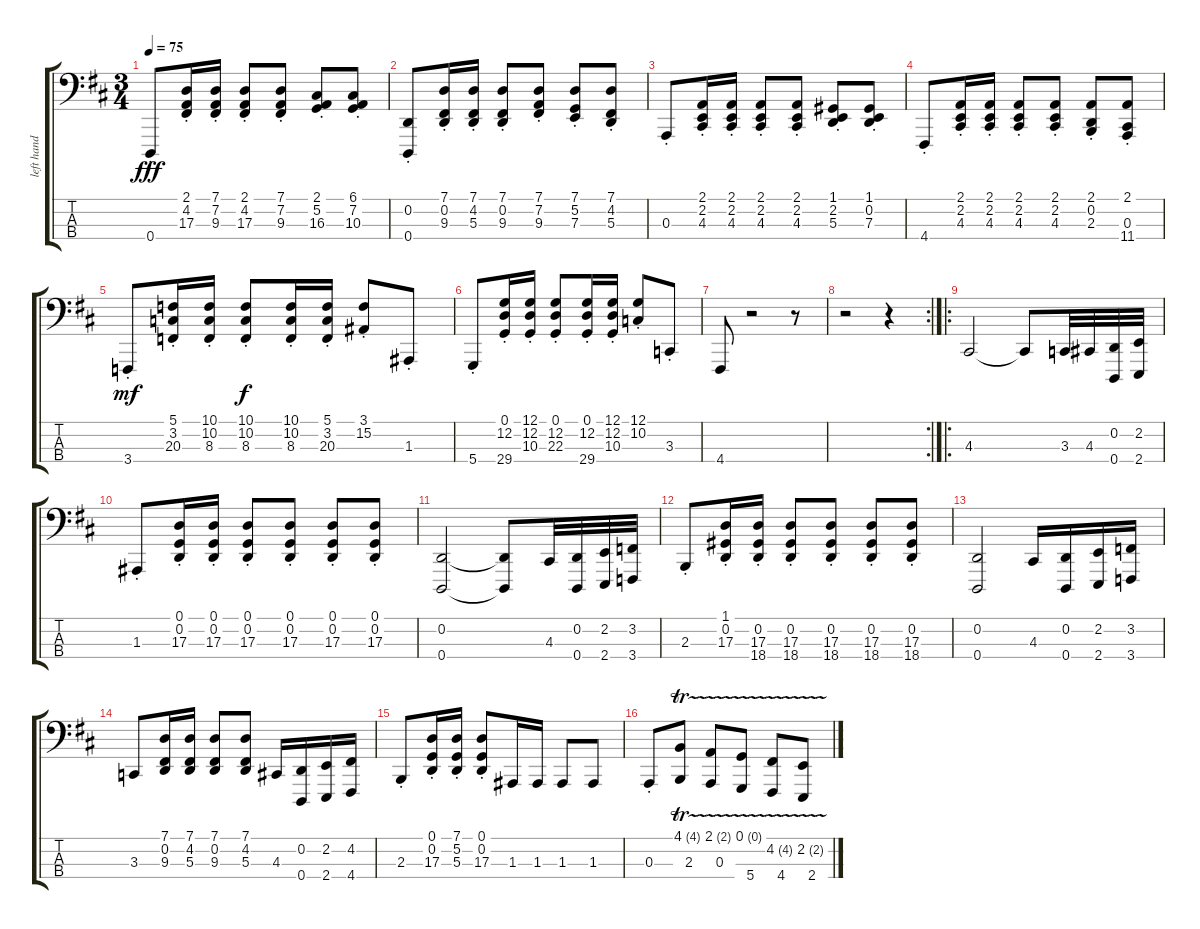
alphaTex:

\track ("left hand" "left hand") {instrument acousticgrandpiano}
\staff {score tabs}
\tuning (G2 D2 A1 D1) {hide}
\ts (3 4)
\tempo 75
\clef f4
\ks d
0.4{st}.8{dy fff} (2.1{st} 4.2{st} 17.3{st}).16 (7.1{st} 7.2{st} 9.3{st}).16 (2.1{st} 4.2{st} 17.3{st}).8 (7.1{st} 7.2{st} 9.3{st}).8 (2.1{st} 5.2{st} 16.3{st}).8 (6.1{st} 7.2{st} 10.3{st}).8 |
(0.2{st} 0.4{st}).8 (7.1{st} 0.2{st} 9.3{st}).16 (7.1{st} 4.2{st} 5.3{st}).16 (7.1{st} 0.2{st} 9.3{st}).8 (7.1{st} 7.2{st} 9.3{st}).8 (7.1{st} 5.2{st} 7.3{st}).8 (7.1{st} 4.2{st} 5.3{st}).8 |
0.3{st}.8 (2.1{st} 2.2{st} 4.3{st}).16 (2.1{st} 2.2{st} 4.3{st}).16 (2.1{st} 2.2{st} 4.3{st}).8 (2.1{st} 2.2{st} 4.3{st}).8 (1.1{st} 2.2{st} 5.3{st}).8 (1.1{st} 0.2{st} 7.3{st}).8 |
4.4{st}.8 (2.1{st} 2.2{st} 4.3{st}).16 (2.1{st} 2.2{st} 4.3{st}).16 (2.1{st} 2.2{st} 4.3{st}).8 (2.1{st} 2.2{st} 4.3{st}).8 (2.1{st} 0.2{st} 2.3{st}).8 (2.1{st} 0.3{st} 11.4{st}).8 |
3.4{st}.8{dy mf} (5.1{st} 3.2{st} 20.3{st}).16 (10.1{st} 10.2{st} 8.3{st}).16 (10.1{st} 10.2{st} 8.3{st}).8{dy f} (10.1{st} 10.2{st} 8.3{st}).16 (5.1{st} 3.2{st} 20.3{st}).16 (3.1{st} 15.2{st}).8 1.3{st}.8 |
5.4{st}.8 (0.1{st} 12.2{st} 29.4{st}).16 (12.1{st} 12.2{st} 10.3{st}).16 (0.1{st} 12.2{st} 22.3{st}).8 (0.1{st} 12.2{st} 29.4{st}).16 (12.1{st} 12.2{st} 10.3{st}).16 (12.1{st} 10.2{st}).8 3.3{st}.8 |
4.4.8 r.2 r.8 |
\rc 2
r.2 r.4 |
\ro
4.3.2 4.3{t}.8 3.3.32 4.3.32 (0.2 0.4).32 (2.2 2.4).32 |
1.3{st}.8 (0.1{st} 0.2{st} 17.3{st}).16 (0.1{st} 0.2{st} 17.3{st}).16 (0.1{st} 0.2{st} 17.3{st}).8 (0.1{st} 0.2{st} 17.3{st}).8 (0.1{st} 0.2{st} 17.3{st}).8 (0.1{st} 0.2{st} 17.3{st}).8 |
(0.2 0.4).2 (0.2{t} 0.4{t}).8 4.3.32 (0.2 0.4).32 (2.2 2.4).32 (3.2 3.4).32 |
2.3{st}.8 (1.1 0.2{st} 17.3{st}).16 (0.2{st} 17.3{st} 18.4).16 (0.2{st} 17.3{st} 18.4).8 (0.2{st} 17.3{st} 18.4).8 (0.2{st} 17.3{st} 18.4).8 (0.2{st} 17.3{st} 18.4).8 |
(0.2 0.4).2 4.3.16 (0.2 0.4).16 (2.2 2.4).16 (3.2 3.4).16 |
3.3.8 (7.1 0.2 9.3).16 (7.1 4.2 5.3).16 (7.1 0.2 9.3).8 (7.1 4.2 5.3).8 4.3.16 (0.2 0.4).16 (2.2 2.4).16 (4.2 4.4).16 |
2.3{st}.8 (0.1{st} 0.2{st} 17.3{st}).16 (7.1{st} 5.2{st} 5.3{st}).16 (0.1 0.2 17.3{st}).8 1.3.16 1.3.16 1.3.8 1.3.8 |
0.3{st}.8 (4.1{tr (4 16)} 2.3).8 (2.1{tr (2 16)} 0.3).8 (0.1{tr (0 16)} 5.4).8 (4.2{tr (4 16)} 4.4).8 (2.2{tr (2 16)} 2.4).8
